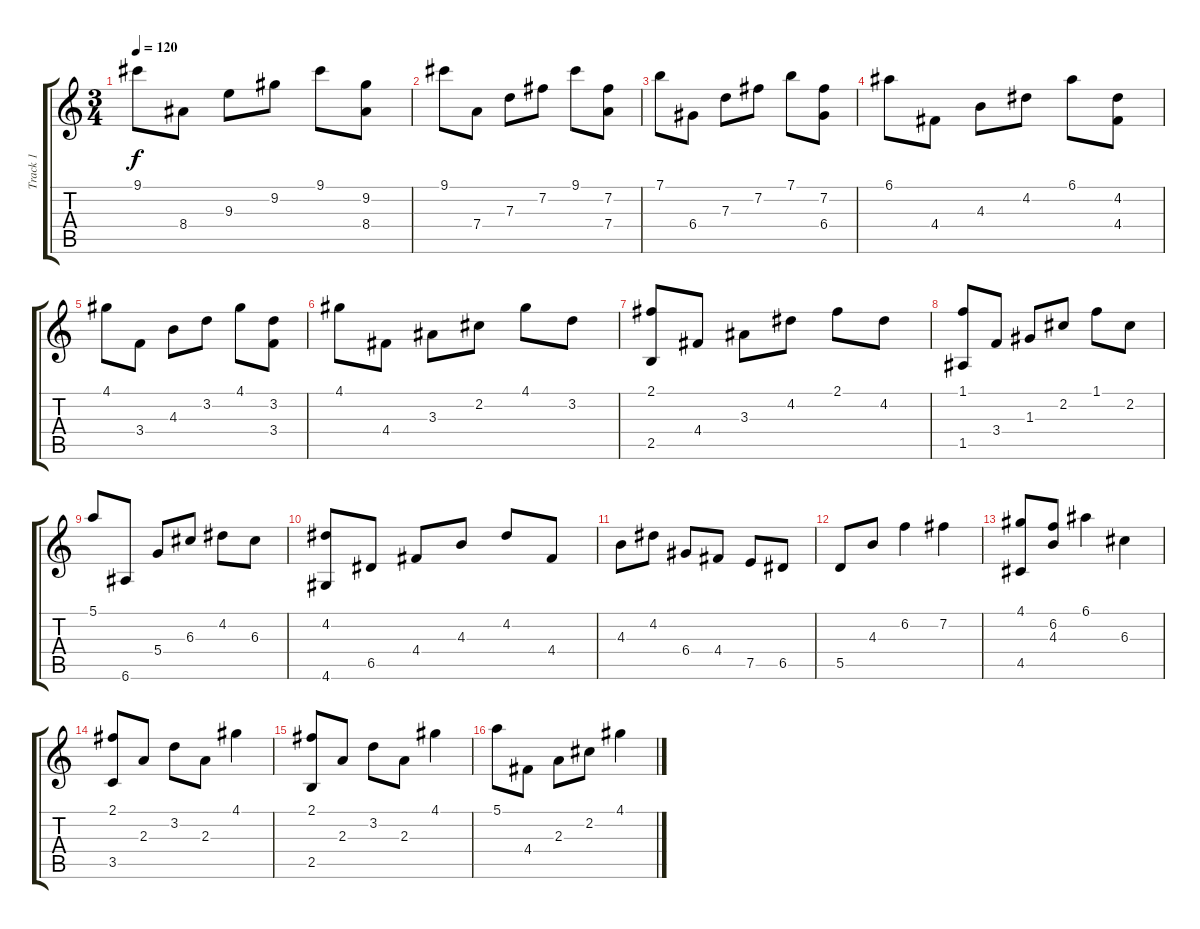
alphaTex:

\track ("Track 1" "Track 1") {instrument acousticguitarnylon}
\staff {score tabs}
\tuning (E4 B3 G3 D3 A2 E2) {hide}
\ts (3 4)
\tempo 120
\clef g2
\ks c
9.1.8{dy f} 8.4.8 9.3.8 9.2.8 9.1.8 (9.2 8.4).8 |
9.1.8 7.4.8 7.3.8 7.2.8 9.1.8 (7.2 7.4).8 |
7.1.8 6.4.8 7.3.8 7.2.8 7.1.8 (7.2 6.4).8 |
6.1.8 4.4.8 4.3.8 4.2.8 6.1.8 (4.2 4.4).8 |
4.1.8 3.4.8 4.3.8 3.2.8 4.1.8 (3.2 3.4).8 |
4.1.8 4.4.8 3.3.8 2.2.8 4.1.8 3.2.8 |
(2.1 2.5).8 4.4.8 3.3.8 4.2.8 2.1.8 4.2.8 |
(1.1 1.5).8 3.4.8 1.3.8 2.2.8 1.1.8 2.2.8 |
5.1.8 6.6.8 5.4.8 6.3.8 4.2.8 6.3.8 |
(4.2 4.6).8 6.5.8 4.4.8 4.3.8 4.2.8 4.4.8 |
4.3.8 4.2.8 6.4.8 4.4.8 7.5.8 6.5.8 |
5.5.8 4.3.8 6.2.4 7.2.4 |
(4.1 4.5).8 (6.2 4.3).8 6.1.4 6.3.4 |
(2.1 3.5).8 2.3.8 3.2.8 2.3.8 4.1.4 |
(2.1 2.5).8 2.3.8 3.2.8 2.3.8 4.1.4 |
5.1.8 4.4.8 2.3.8 2.2.8 4.1.4
